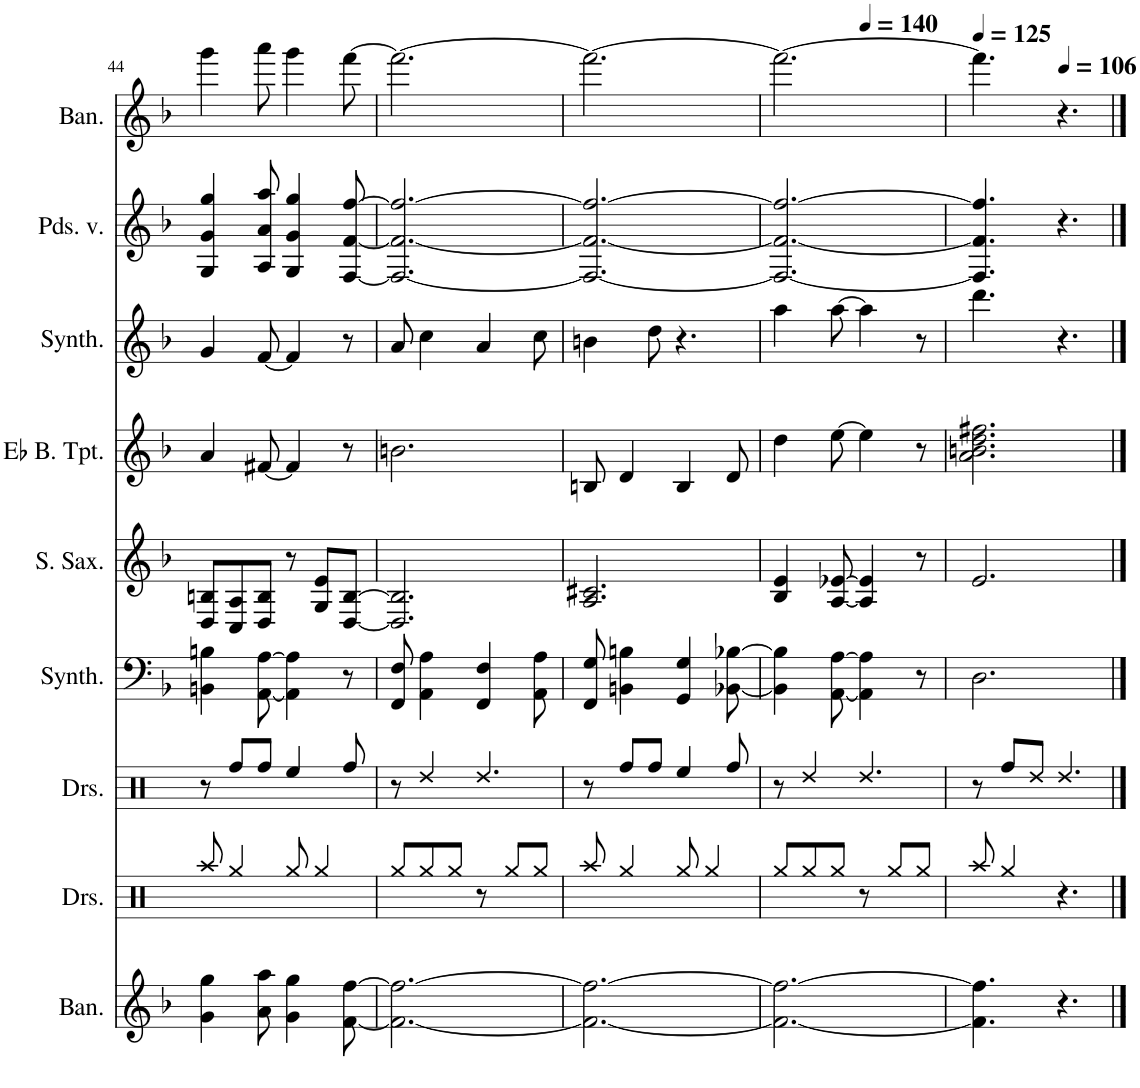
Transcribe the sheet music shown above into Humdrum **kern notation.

**kern	**kern	**kern	**kern	**kern	**kern	**kern	**kern	**kern
*part9	*part8	*part7	*part6	*part5	*part4	*part3	*part2	*part1
*staff9	*staff8	*staff7	*staff6	*staff5	*staff4	*staff3	*staff2	*staff1
*I"Bandoneon	*I"Drumset	*I"Drumset	*I"Brass Synthesizer	*I"Soprano Saxophone	*I"Eb Bass Trumpet	*I"Pad Synthesizer	*I"Pardessus de viole	*I"Bandoneon
*I'Ban.	*I'Drs.	*I'Drs.	*I'Synth.	*I'S. Sax.	*I'Eb B. Tpt.	*I'Synth.	*I'Pds. v.	*I'Ban.
!!LO:PB:g=z
*clefG2	*clefX	*clefX	*clefF4	*clefG2	*clefG2	*clefG2	*clefG2	*clefG2
*	*	*	*	*Trd1c2	*Trd5c9	*	*	*
*k[b-]	*k[]	*k[]	*k[b-]	*k[b-]	*k[b-]	*k[b-]	*k[b-]	*k[b-]
*M6/8	*M6/8	*M6/8	*M6/8	*M6/8	*M6/8	*M6/8	*M6/8	*M6/8
=44	=44	=44	=44	=44	=44	=44	=44	=44
4g\ 4gg\	8Raa/	8r	4BBn\ 4Bn\	8D/ 8Bn/L	4a/	4g/	4G/ 4g/ 4gg/	4ggg\
.	4Rgg/	8Rff/L	.	8C/ 8A/	.	.	.	.
8a\ 8aa\	.	8Rff/J	[8AA\ [8A\	8D/ 8B/J	[8f#X/	[8f/	8A/ 8a/ 8aa/	8aaa\
4g\ 4gg\	8Rgg/	4Ree/	4AA\] 4A\]	8r	4f#/]	4f/]	4G/ 4g/ 4gg/	4ggg\
.	4Rgg/	.	.	8G/ 8e/L	.	.	.	.
[8f\ [8ff\	.	8Rff/	8r	[8D/ [8B/J	8r	8r	[8F/ [8f/ [8ff/	[8fff\
=45	=45	=45	=45	=45	=45	=45	=45	=45
2.f\_ 2.ff\_	8Rgg/L	8r	8FF/ 8F/	2.D/] 2.B/]	2.bn\	8a/	2.F/_ 2.f/_ 2.ff/_	2.fff\_
.	8Rgg/	4Rdd/	4AA\ 4A\	.	.	4cc\	.	.
.	8Rgg/J	.	.	.	.	.	.	.
.	8r	4.Rdd/	4FF/ 4F/	.	.	4a/	.	.
.	8Rgg/L	.	.	.	.	.	.	.
.	8Rgg/J	.	8AA\ 8A\	.	.	8cc\	.	.
=46	=46	=46	=46	=46	=46	=46	=46	=46
2.f\_ 2.ff\_	8Raa/	8r	8FF/ 8G/	2.A/ 2.c#X/	8Bn/	4bn\	2.F/_ 2.f/_ 2.ff/_	2.fff\_
.	4Rgg/	8Rff/L	4BBn\ 4Bn\	.	4d/	.	.	.
.	.	8Rff/J	.	.	.	8dd\	.	.
.	8Rgg/	4Ree/	4GG/ 4G/	.	4B/	4.r	.	.
.	4Rgg/	.	.	.	.	.	.	.
.	.	8Rff/	[8BB-X\ [8B-X\	.	8d/	.	.	.
=47	=47	=47	=47	=47	=47	=47	=47	=47
*	*	*	*	*	*	*	*	*^
2.f\_ 2.ff\_	8Rgg/L	8r	4BB-\] 4B-\]	4B-/ 4e/	4dd\	4aa\	2.F/_ 2.f/_ 2.ff/_	2.fff\_	4.ryy
.	8Rgg/	4Rdd/	.	.	.	.	.	.	.
.	8Rgg/J	.	[8AA\ [8A\	[8A/ [8e-X/	[8ee\	[8aa\	.	.	.
*	*	*	*	*	*	*	*	*MM140	*
.	8r	4.Rdd/	4AA\] 4A\]	4A/] 4e-/]	4ee\]	4aa\]	.	.	4.ryy
.	8Rgg/L	.	.	.	.	.	.	.	.
.	8Rgg/J	.	8r	8r	8r	8r	.	.	.
*	*	*	*	*	*	*	*	*v	*v
=48	=48	=48	=48	=48	=48	=48	=48	=48
*	*	*	*	*	*	*	*	*MM125
4.f\] 4.ff\]	8Raa/	8r	2.D\	2.e/	2.a\ 2.bn\ 2.dd\ 2.ff#X\	4.ddd\	4.F/] 4.f/] 4.ff/]	4.fff\]
.	4Rgg/	8Rff/L	.	.	.	.	.	.
.	.	8Rdd/J	.	.	.	.	.	.
*	*	*	*	*	*	*	*	*MM106
4.r	4.r	4.Rdd/	.	.	.	4.r	4.r	4.r
==	==	==	==	==	==	==	==	==
*-	*-	*-	*-	*-	*-	*-	*-	*-
